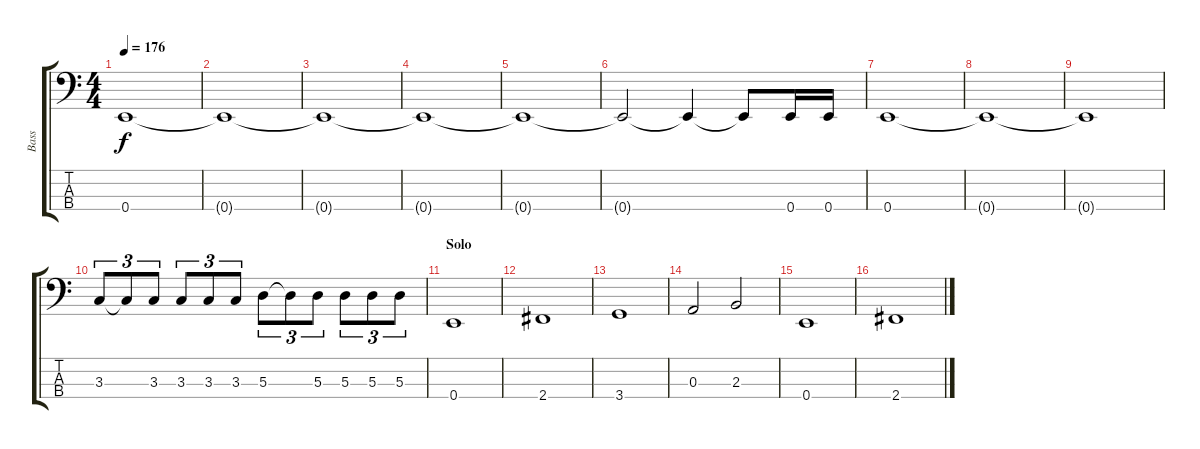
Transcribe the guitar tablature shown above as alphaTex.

\track ("Bass" "Bass") {instrument electricbassfinger}
\staff {score tabs}
\tuning (G2 D2 A1 E1) {hide}
\ts (4 4)
\tempo 176
\clef f4
\ks c
0.4{t}.1{dy f} |
0.4{t}.1 |
0.4{t}.1{volume 5} |
0.4{t}.1 |
0.4{t}.1 |
\section ("" "")
0.4{t}.2 0.4{t}.4 0.4{t}.8 0.4.16{volume 13} 0.4.16 |
0.4.1 |
0.4{t}.1 |
0.4{t}.1 |
3.3.8{tu (3 2)} 3.3{t}.8{tu (3 2)} 3.3.8{tu (3 2)} 3.3.8{tu (3 2)} 3.3.8{tu (3 2)} 3.3.8{tu (3 2)} 5.3.8{tu (3 2)} 5.3{t}.8{tu (3 2)} 5.3.8{tu (3 2)} 5.3.8{tu (3 2)} 5.3.8{tu (3 2)} 5.3.8{tu (3 2)} |
\section ("" "Solo")
0.4.1 |
2.4.1 |
3.4.1 |
0.3.2 2.3.2 |
0.4.1 |
2.4.1
